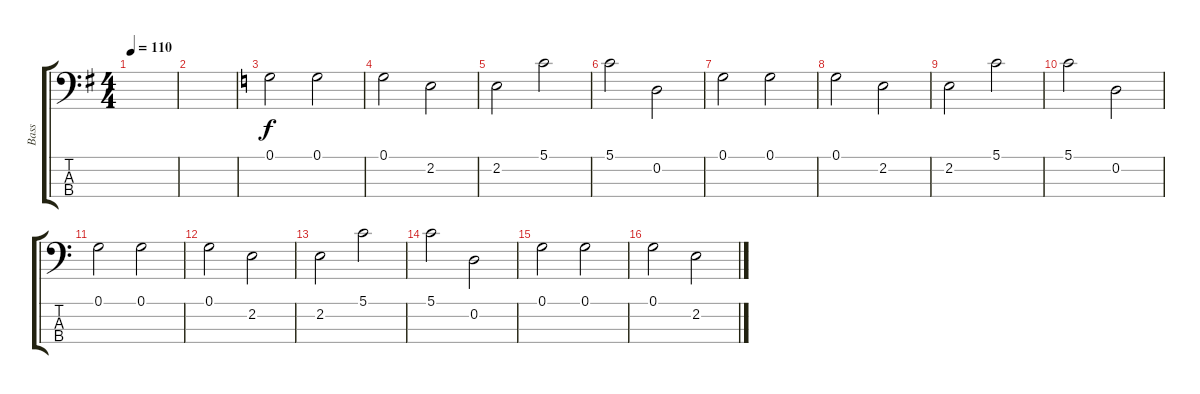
\track ("Bass" "Bass") {instrument acousticbass}
\staff {score tabs}
\tuning (G2 D2 A1 E1) {hide}
\ts (4 4)
\tempo 110
\clef f4
\ks g
|
|
\ks c
0.1.2 0.1.2 |
0.1.2 2.2.2 |
2.2.2 5.1.2 |
5.1.2 0.2.2 |
0.1.2 0.1.2 |
0.1.2 2.2.2 |
2.2.2 5.1.2 |
5.1.2 0.2.2 |
0.1.2 0.1.2 |
0.1.2 2.2.2 |
2.2.2 5.1.2 |
5.1.2 0.2.2 |
0.1.2 0.1.2 |
0.1.2 2.2.2
